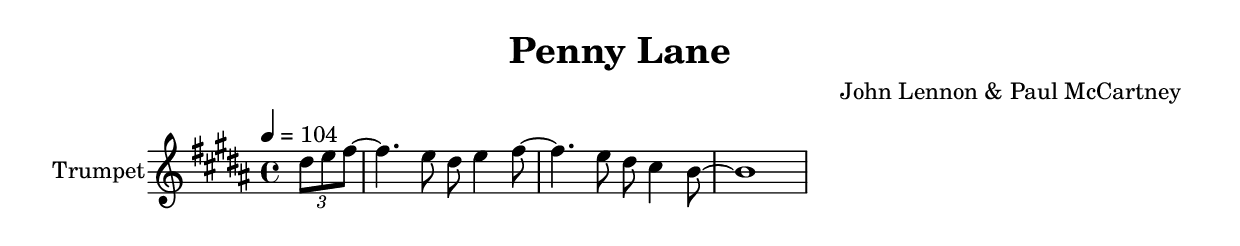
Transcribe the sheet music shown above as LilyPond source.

% Generated using Music Processing Suite (MPS)
\version "2.12.0"
#(set-default-paper-size "a4")

\header {
    title = "Penny Lane"
    composer = "John Lennon & Paul McCartney"
}

\score {
    <<

        \new Staff {
            \set Staff.instrumentName = #"Trumpet"
            \set Staff.midiInstrument = #"trumpet"
            \clef treble
            \time 4/4
            \tempo 4 = 104
            \key b \major
            \partial 4 \tuplet 3/2 {dis''8
            e''
            fis''~
            | }fis''4.
            e''8
            dis''
            e''4
            fis''8~
            fis''4.
            e''8
            dis''
            cis''4
            b'8~
            b'1
        }

    >>

    \midi {
        \context {
            \Score
            tempoWholesPerMinute = #(ly:make-moment 120 4)
        }
    }
    \layout {
    }
}

